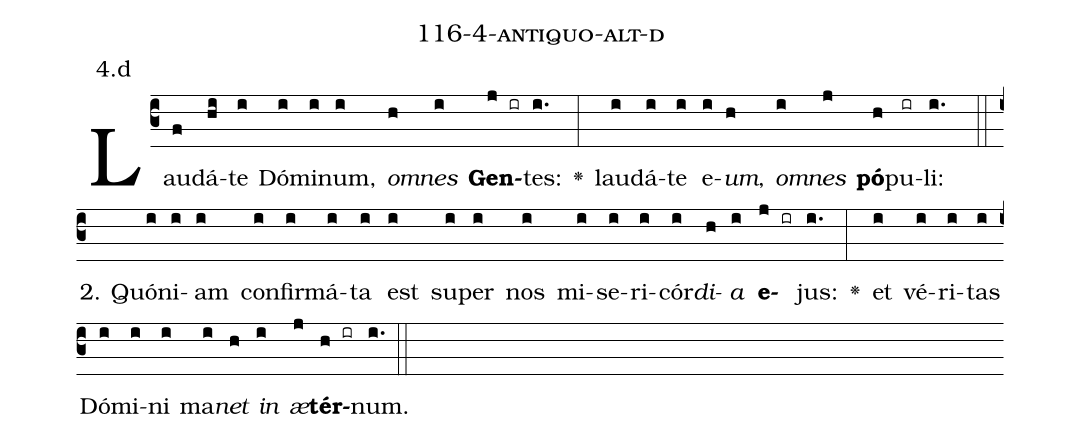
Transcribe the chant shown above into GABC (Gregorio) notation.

name: 116-4-antiquo-alt-d;
annotation: 4.d;
%%
(c3)Lau(f)dá(hi)te(i) Dó(i)mi(i)num,(i) <i>om</i>(h)<i>nes</i>(i) <b>Gen</b>(j ir)tes:(i.) <v>\greheightstar</v>(:) lau(i)dá(i)te(i) e(i)<i>um</i>,(h) <i>om</i>(i)<i>nes</i>(j) <b>pó</b>(h)pu(ir)li:(i.) (::)
2. Quón(i)i(i)am(i) con(i)fir(i)má(i)ta(i) est(i) su(i)per(i) nos(i) mi(i)se(i)ri(i)cór(i)<i>di</i>(h)<i>a</i>(i) <b>e</b>(j ir)jus:(i.) <v>\greheightstar</v>(:) et(i) vé(i)ri(i)tas(i) Dó(i)mi(i)ni(i) ma(i)<i>net</i>(h) <i>in</i>(i) <i>æ</i>(j)<b>tér</b>(h ir)num.(i.) (::)
